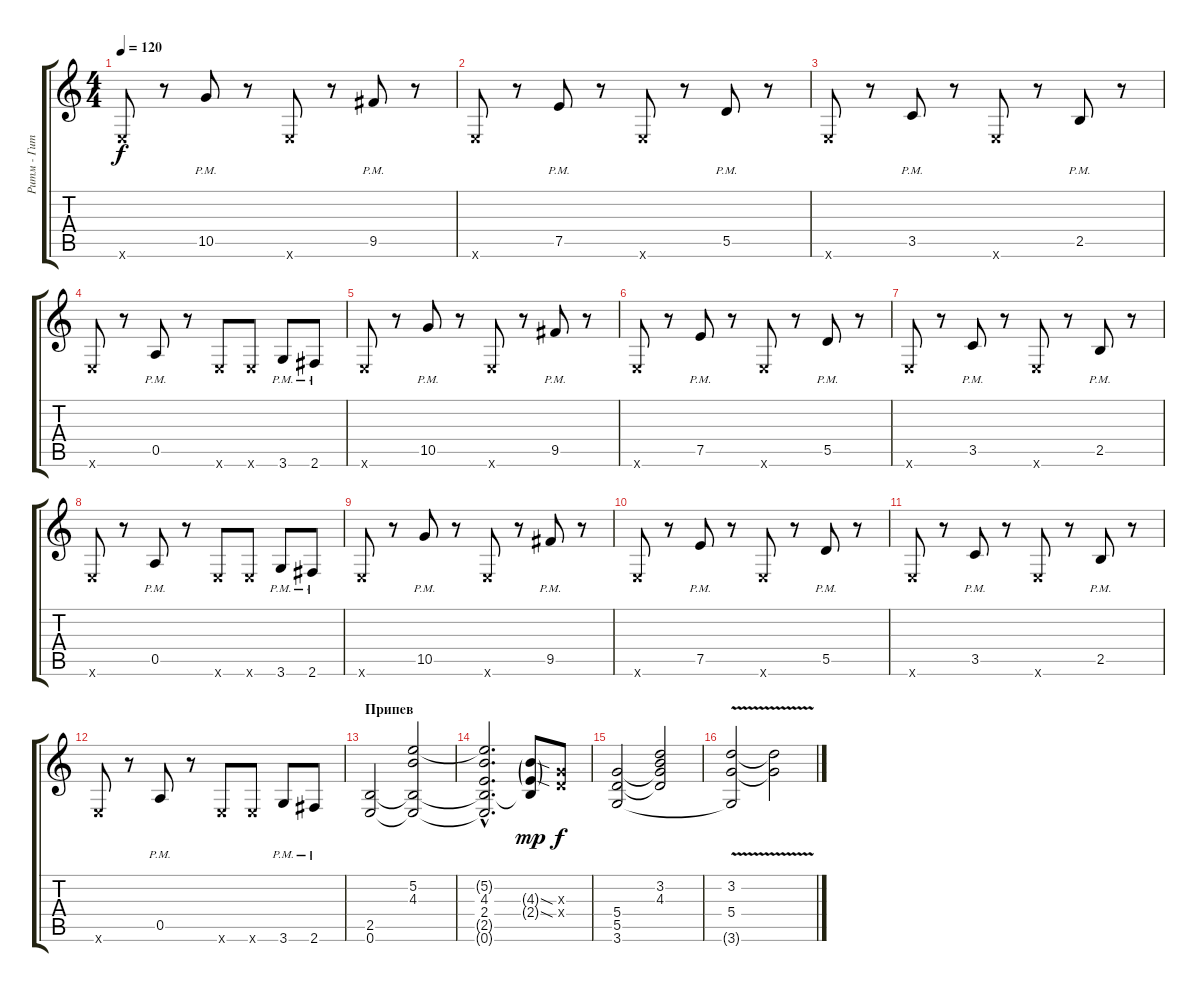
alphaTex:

\track ("Ритм - Гитара" "Ритм - Гит") {instrument overdrivenguitar}
\staff {score tabs}
\tuning (E4 B3 G3 D3 A2 E2) {hide}
\ts (4 4)
\tempo 120
\clef g2
\ks c
0.6{x}.8{dy f} r.8 10.5{pm}.8 r.8 0.6{x}.8 r.8 9.5{pm}.8 r.8 |
0.6{x}.8 r.8 7.5{pm}.8 r.8 0.6{x}.8 r.8 5.5{pm}.8 r.8 |
0.6{x}.8 r.8 3.5{pm}.8 r.8 0.6{x}.8 r.8 2.5{pm}.8 r.8 |
0.6{x}.8 r.8 0.5{pm}.8 r.8 0.6{x}.8 0.6{x}.8 3.6{pm}.8 2.6{pm}.8 |
0.6{x}.8 r.8 10.5{pm}.8 r.8 0.6{x}.8 r.8 9.5{pm}.8 r.8 |
0.6{x}.8 r.8 7.5{pm}.8 r.8 0.6{x}.8 r.8 5.5{pm}.8 r.8 |
0.6{x}.8 r.8 3.5{pm}.8 r.8 0.6{x}.8 r.8 2.5{pm}.8 r.8 |
0.6{x}.8 r.8 0.5{pm}.8 r.8 0.6{x}.8 0.6{x}.8 3.6{pm}.8 2.6{pm}.8 |
0.6{x}.8 r.8 10.5{pm}.8 r.8 0.6{x}.8 r.8 9.5{pm}.8 r.8 |
0.6{x}.8 r.8 7.5{pm}.8 r.8 0.6{x}.8 r.8 5.5{pm}.8 r.8 |
0.6{x}.8 r.8 3.5{pm}.8 r.8 0.6{x}.8 r.8 2.5{pm}.8 r.8 |
0.6{x}.8 r.8 0.5{pm}.8 r.8 0.6{x}.8 0.6{x}.8 3.6{pm}.8 2.6{pm}.8 |
\section ("" "Припев")
(2.5 0.6).2{volume 10} (5.2 4.3 2.5{t} 0.6{t}).2 |
(5.2{hac t} 4.3{hac} 2.4{hac} 2.5{hac t} 0.6{hac t}).2{d} (4.3{sod g} 2.4{sod g} 2.5{t}).8{dy mp} (0.3{x} 0.4{x}).8{dy f} |
(5.4 5.5 3.6).2 (3.2 4.3 5.4{t} 5.5{t}).2 |
(3.2{v} 5.4{v} 3.6{t}).2 (3.2{t} 5.4{t}).2
